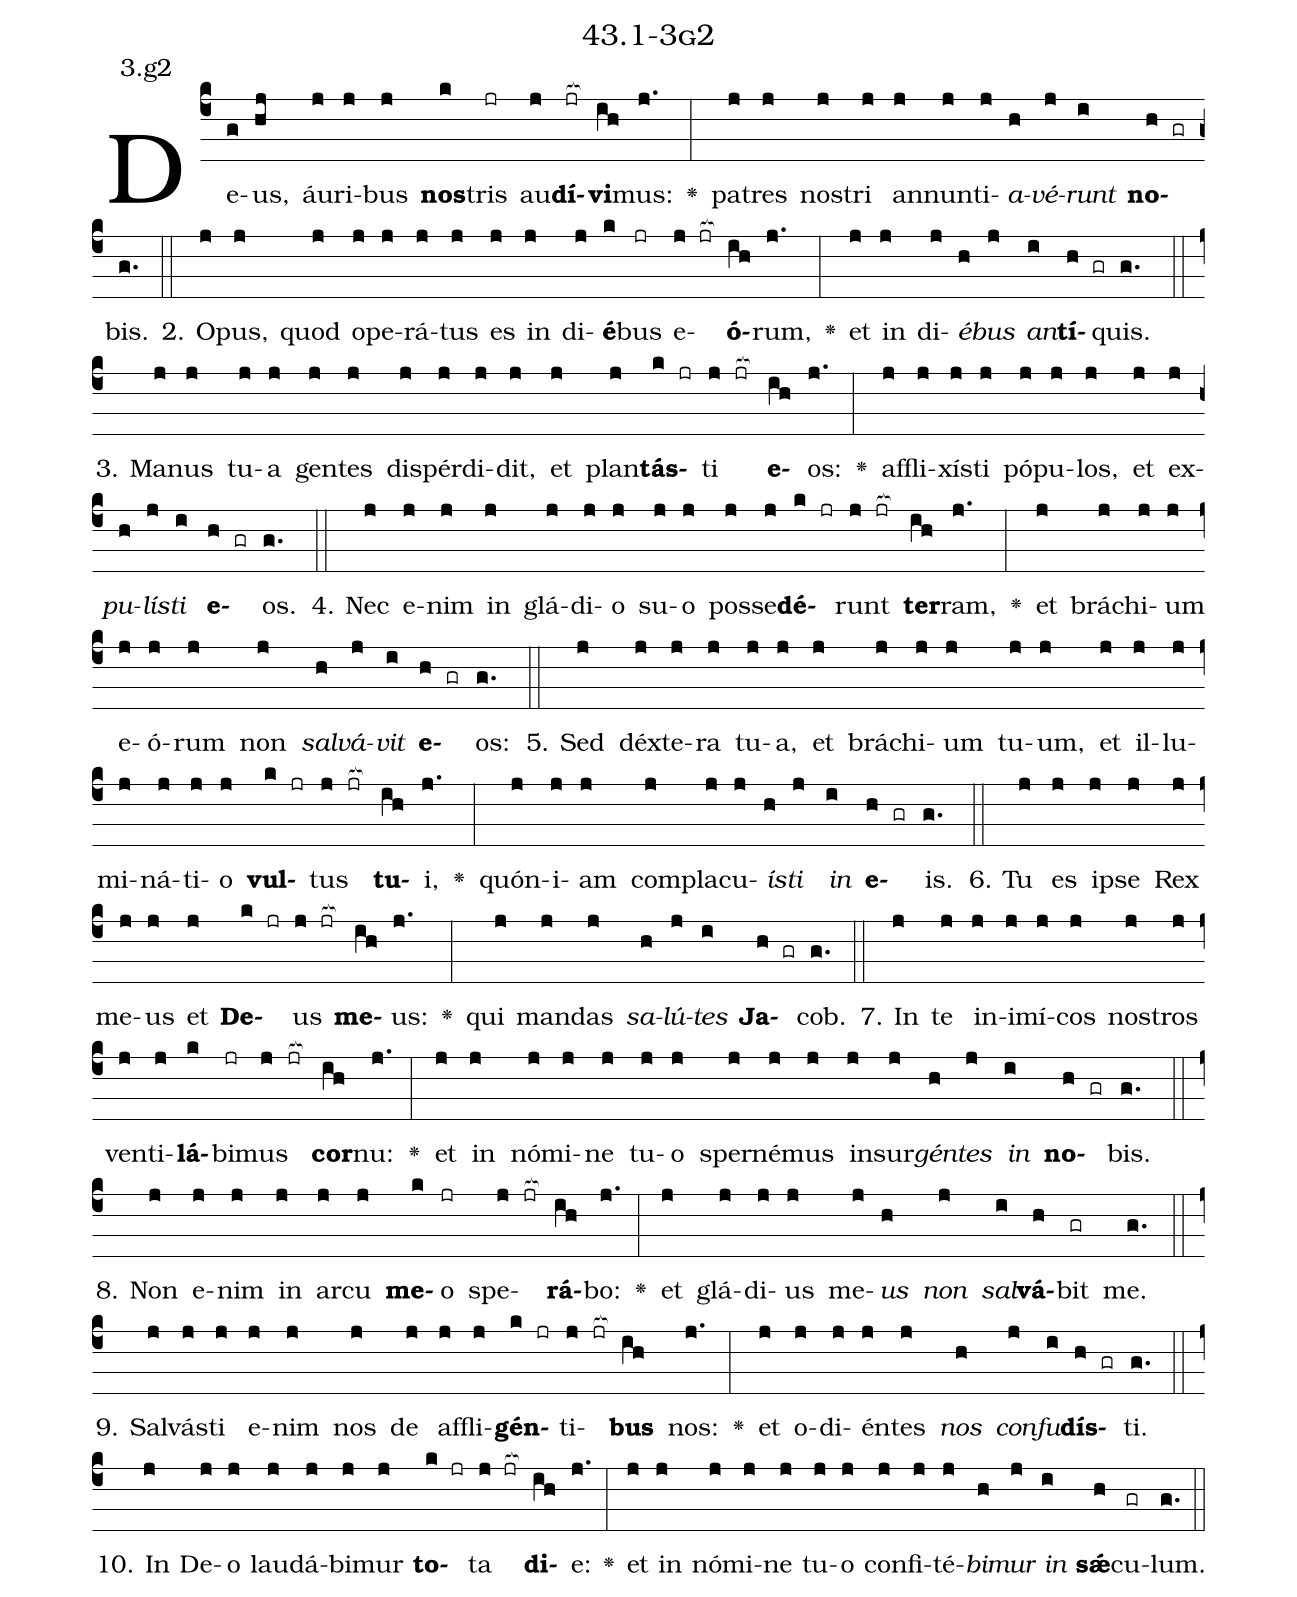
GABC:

name: 43.1-3g2;
annotation: 3.g2;
%%
(c4)De(g)us,(hj) áu(j)ri(j)bus(j) <b>nos</b>(k)tris(jr) au(j)<b>dí</b>(jr[ocb:1{])<b>vi</b>(ih[ocb:0}])mus:(j.) <v>\greheightstar</v>(:) pa(j)tres(j) nos(j)tri(j) an(j)nun(j)ti(j)<i>a</i>(h)<i>vé</i>(j)<i>runt</i>(i) <b>no</b>(h gr)bis.(g.) (::)
2. O(j)pus,(j) quod(j) o(j)pe(j)rá(j)tus(j) es(j) in(j) di(j)<b>é</b>(k)bus(jr) e(j jr[ocb:1{])<b>ó</b>(ih[ocb:0}])rum,(j.) <v>\greheightstar</v>(:) et(j) in(j) di(j)<i>é</i>(h)<i>bus</i>(j) <i>an</i>(i)<b>tí</b>(h gr)quis.(g.) (::)
3. Ma(j)nus(j) tu(j)a(j) gen(j)tes(j) dis(j)pér(j)di(j)dit,(j) et(j) plan(j)<b>tás</b>(k jr)ti(j jr[ocb:1{]) <b>e</b>(ih[ocb:0}])os:(j.) <v>\greheightstar</v>(:) af(j)fli(j)xís(j)ti(j) pó(j)pu(j)los,(j) et(j) ex(j)<i>pu</i>(h)<i>lís</i>(j)<i>ti</i>(i) <b>e</b>(h gr)os.(g.) (::)
4. Nec(j) e(j)nim(j) in(j) glá(j)di(j)o(j) su(j)o(j) pos(j)se(j)<b>dé</b>(k jr)runt(j jr[ocb:1{]) <b>ter</b>(ih[ocb:0}])ram,(j.) <v>\greheightstar</v>(:) et(j) brá(j)chi(j)um(j) e(j)ó(j)rum(j) non(j) <i>sal</i>(h)<i>vá</i>(j)<i>vit</i>(i) <b>e</b>(h gr)os:(g.) (::)
5. Sed(j) déx(j)te(j)ra(j) tu(j)a,(j) et(j) brá(j)chi(j)um(j) tu(j)um,(j) et(j) il(j)lu(j)mi(j)ná(j)ti(j)o(j) <b>vul</b>(k jr)tus(j jr[ocb:1{]) <b>tu</b>(ih[ocb:0}])i,(j.) <v>\greheightstar</v>(:) quón(j)i(j)am(j) com(j)pla(j)cu(j)<i>ís</i>(h)<i>ti</i>(j) <i>in</i>(i) <b>e</b>(h gr)is.(g.) (::)
6. Tu(j) es(j) ip(j)se(j) Rex(j) me(j)us(j) et(j) <b>De</b>(k jr)us(j jr[ocb:1{]) <b>me</b>(ih[ocb:0}])us:(j.) <v>\greheightstar</v>(:) qui(j) man(j)das(j) <i>sa</i>(h)<i>lú</i>(j)<i>tes</i>(i) <b>Ja</b>(h gr)cob.(g.) (::)
7. In(j) te(j) in(j)i(j)mí(j)cos(j) nos(j)tros(j) ven(j)ti(j)<b>lá</b>(k)bi(jr)mus(j jr[ocb:1{]) <b>cor</b>(ih[ocb:0}])nu:(j.) <v>\greheightstar</v>(:) et(j) in(j) nó(j)mi(j)ne(j) tu(j)o(j) sper(j)né(j)mus(j) in(j)sur(j)<i>gén</i>(h)<i>tes</i>(j) <i>in</i>(i) <b>no</b>(h gr)bis.(g.) (::)
8. Non(j) e(j)nim(j) in(j) ar(j)cu(j) <b>me</b>(k)o(jr) spe(j jr[ocb:1{])<b>rá</b>(ih[ocb:0}])bo:(j.) <v>\greheightstar</v>(:) et(j) glá(j)di(j)us(j) me(j)<i>us</i>(h) <i>non</i>(j) <i>sal</i>(i)<b>vá</b>(h)bit(gr) me.(g.) (::)
9. Sal(j)vás(j)ti(j) e(j)nim(j) nos(j) de(j) af(j)fli(j)<b>gén</b>(k jr)ti(j jr[ocb:1{])<b>bus</b>(ih[ocb:0}]) nos:(j.) <v>\greheightstar</v>(:) et(j) o(j)di(j)én(j)tes(j) <i>nos</i>(h) <i>con</i>(j)<i>fu</i>(i)<b>dís</b>(h gr)ti.(g.) (::)
10. In(j) De(j)o(j) lau(j)dá(j)bi(j)mur(j) <b>to</b>(k jr)ta(j jr[ocb:1{]) <b>di</b>(ih[ocb:0}])e:(j.) <v>\greheightstar</v>(:) et(j) in(j) nó(j)mi(j)ne(j) tu(j)o(j) con(j)fi(j)té(j)<i>bi</i>(h)<i>mur</i>(j) <i>in</i>(i) <b>sǽ</b>(h)cu(gr)lum.(g.) (::)
